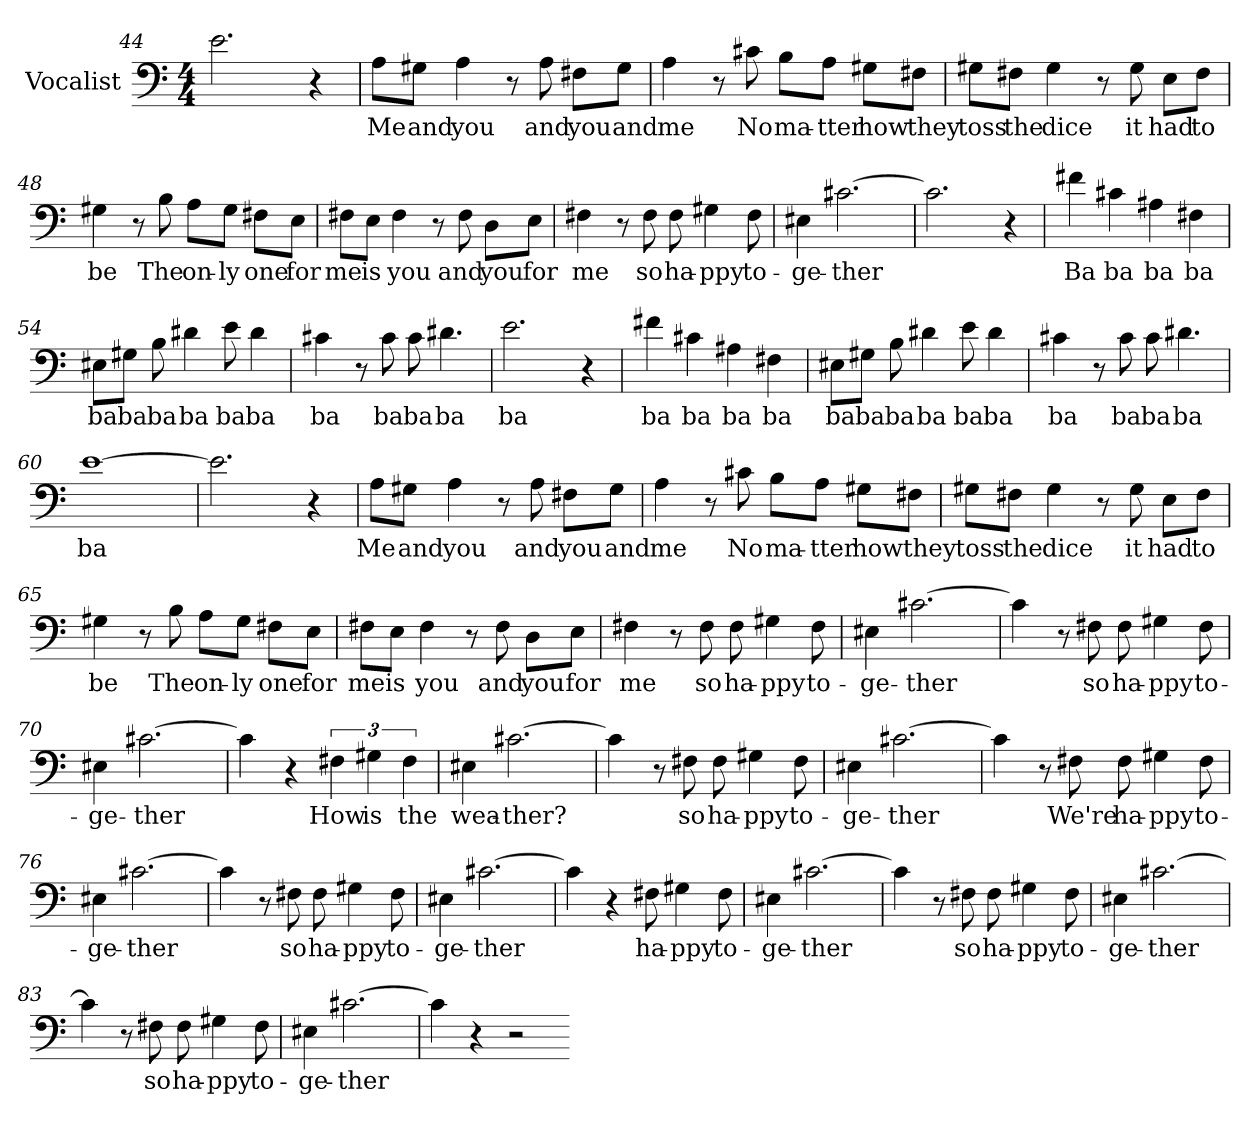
**kern	**text
*part1	*part1
*staff1	*staff1
*I"Vocalist	*
*clefF4	*
*M4/4	*
=44	=44
2.e	_
4r	.
=45	=45
8A\L	Me
8G#X\J	and
4A	you
8r	.
8A	and
8F#X\L	you
8G#\J	and
=46	=46
4A	me
8r	.
8c#X	No
8B\L	ma-
8A\J	-tter
8G#X\L	how
8F#X\J	they
=47	=47
8G#X\L	toss
8F#X\J	the
4G#	dice
8r	.
8G#	it
8E\L	had
8F#\J	to
=48	=48
4G#X	be
8r	.
8B	The
8A\L	on-
8G#\J	-ly
8F#X\L	one
8E\J	for
=49	=49
8F#X\L	me
8E\J	is
4F#	you
8r	.
8F#	and
8D\L	you
8E\J	for
=50	=50
4F#X	me
8r	.
8F#	so
8F#	ha-
4G#X	-ppy
8F#	to-
=51	=51
4E#X	-ge-
[2.c#X	-ther
=52	=52
2.c#]	_
4r	.
=53	=53
4f#X	Ba
4c#X	ba
4A#X	ba
4F#X	ba
=54	=54
8E#X\L	ba
8G#X\J	ba
8B	ba
4d#X	ba
8e	ba
4d#	ba
=55	=55
4c#X	ba
8r	.
8c#	ba
8c#	ba
4.d#X	ba
=56	=56
2.e	ba
4r	.
=57	=57
4f#X	ba
4c#X	ba
4A#X	ba
4F#X	ba
=58	=58
8E#X\L	ba
8G#X\J	ba
8B	ba
4d#X	ba
8e	ba
4d#	ba
=59	=59
4c#X	ba
8r	.
8c#	ba
8c#	ba
4.d#X	ba
=60	=60
[1e	ba
=61	=61
2.e]	_
4r	.
=62	=62
8A\L	Me
8G#X\J	and
4A	you
8r	.
8A	and
8F#X\L	you
8G#\J	and
=63	=63
4A	me
8r	.
8c#X	No
8B\L	ma-
8A\J	-tter
8G#X\L	how
8F#X\J	they
=64	=64
8G#X\L	toss
8F#X\J	the
4G#	dice
8r	.
8G#	it
8E\L	had
8F#\J	to
=65	=65
4G#X	be
8r	.
8B	The
8A\L	on-
8G#\J	-ly
8F#X\L	one
8E\J	for
=66	=66
8F#X\L	me
8E\J	is
4F#	you
8r	.
8F#	and
8D\L	you
8E\J	for
=67	=67
4F#X	me
8r	.
8F#	so
8F#	ha-
4G#X	-ppy
8F#	to-
=68	=68
4E#X	-ge-
[2.c#X	-ther
=69	=69
4c#]	_
8r	.
8F#X	so
8F#	ha-
4G#X	-ppy
8F#	to-
=70	=70
4E#X	-ge-
[2.c#X	-ther
=71	=71
4c#]	_
4r	.
6F#X	How
6G#X	is
6F#	the
=72	=72
4E#X	wea-
[2.c#X	-ther?
=73	=73
4c#]	_
8r	.
8F#X	so
8F#	ha-
4G#X	-ppy
8F#	to-
=74	=74
4E#X	-ge-
[2.c#X	-ther
=75	=75
4c#]	_
8r	.
8F#X	We're
8F#	ha-
4G#X	-ppy
8F#	to-
=76	=76
4E#X	-ge-
[2.c#X	-ther
=77	=77
4c#]	_
8r	.
8F#X	so
8F#	ha-
4G#X	-ppy
8F#	to-
=78	=78
4E#X	-ge-
[2.c#X	-ther
=79	=79
4c#]	_
4r	.
8F#X	ha-
4G#X	-ppy
8F#	to-
=80	=80
4E#X	-ge-
[2.c#X	-ther
=81	=81
4c#]	_
8r	.
8F#X	so
8F#	ha-
4G#X	-ppy
8F#	to-
=82	=82
4E#X	-ge-
[2.c#X	-ther
=83	=83
4c#]	_
8r	.
8F#X	so
8F#	ha-
4G#X	-ppy
8F#	to-
=84	=84
4E#X	-ge-
[2.c#X	-ther
=85	=85
4c#]	_
4r	.
2r	.
=-	=-
*-	*-
